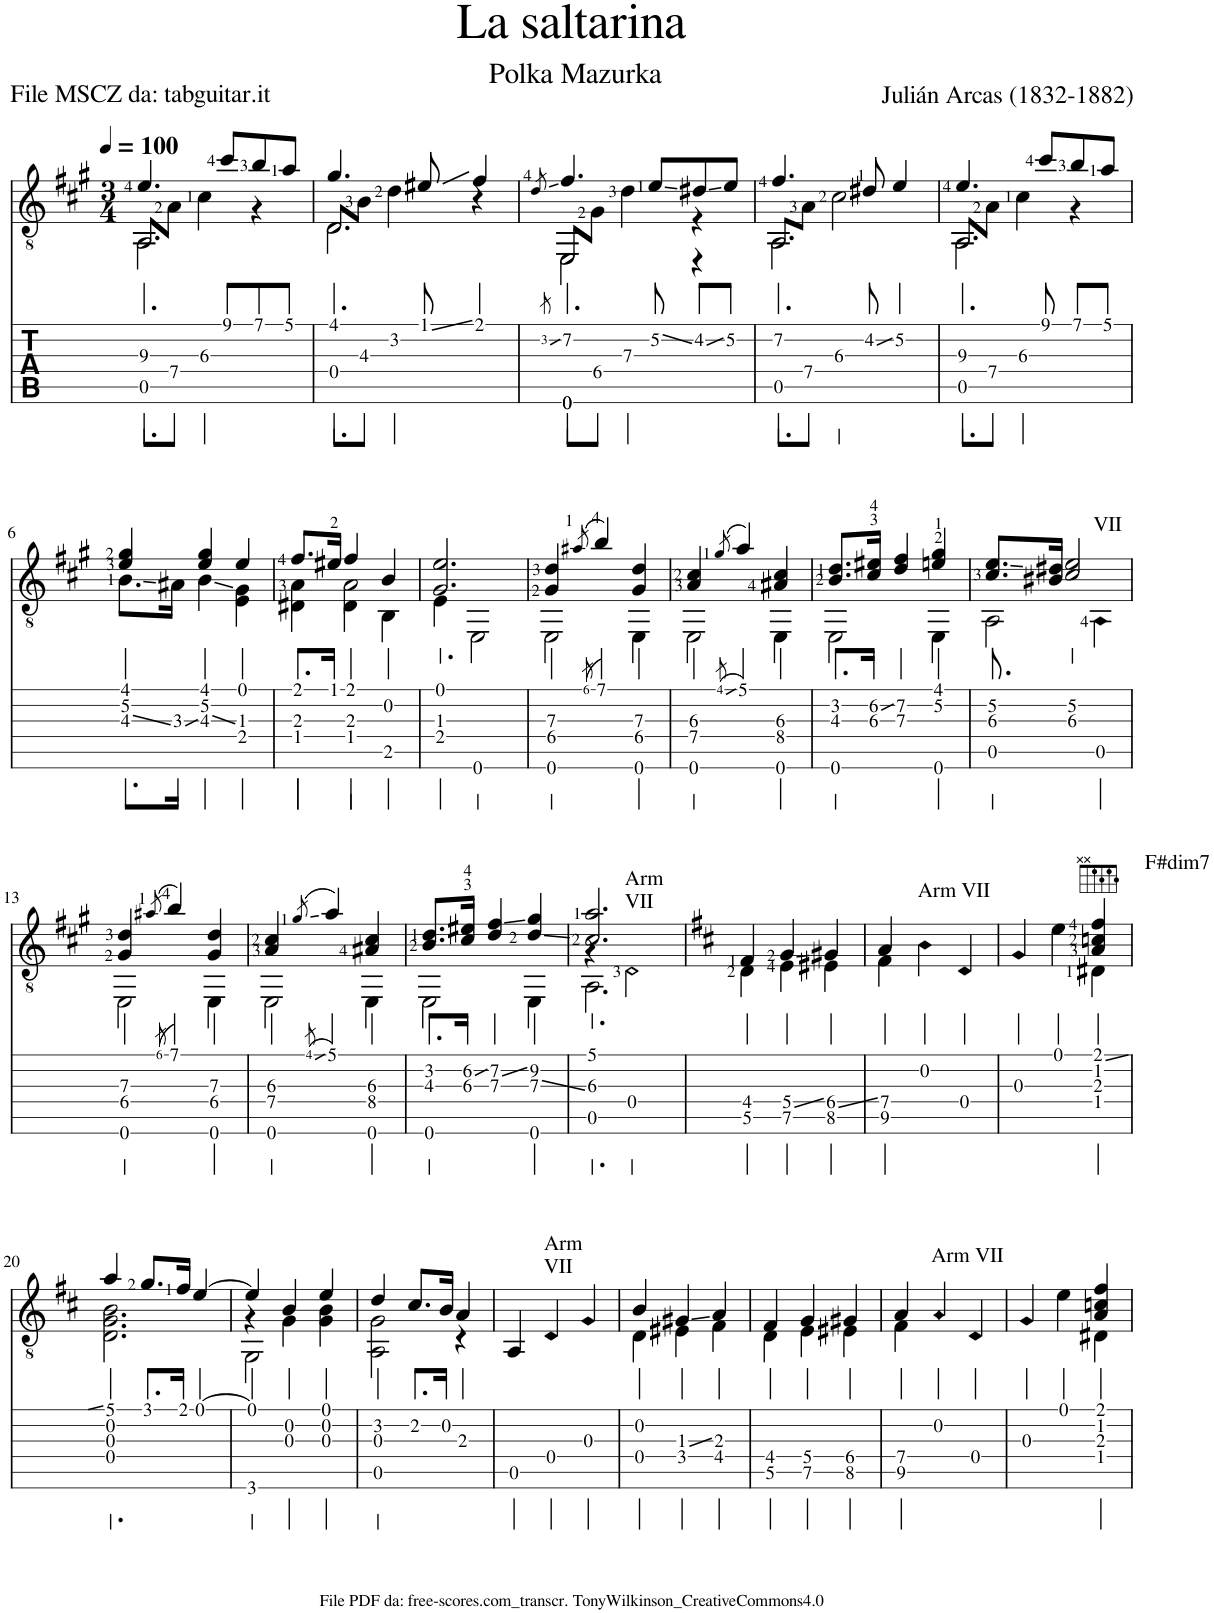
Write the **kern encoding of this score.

**kern	**kern
*part2	*part1
*staff2	*staff1
*I"Chitarra classica (Intavolatura)	*I"Guitar
*stria6	*
*	*clefGv2
*k[f#c#g#]	*k[f#c#g#]
*M3/4	*M3/4
*MM100	*MM100
=1	=1
*^	*^
!	!LO:N:head=open	!	!LO:N:head=open
*	*^	*	*^
4.e/	8AA\L	2.AA\	4.e/	8AA/L	2.AA\
.	8A\J	.	.	8A\J	.
.	4c#\	.	.	4c#\	.
8cc#/L	.	.	8cc#/L	.	.
8b/	4r	.	8b/	4r	.
8a/J	.	.	8a/J	.	.
=2	=2	=2	=2	=2	=2
!	!LO:N:head=open	!	!	!LO:N:head=open	!
4.g#/	8D\L	2.D\	4.g#/	8D/L	2.D\
.	8B\J	.	.	8B\J	.
.	4d\	.	.	4d\	.
8e#X/	.	.	8e#X/	.	.
4f#/	4r	.	4f#/	4r	.
=3	=3	=3	=3	=3	=3
8qd/	.	.	8qd/	.	.
!	!LO:N:head=open	!	!	!LO:N:head=open	!
4.f#/	8EE\L	2EE\	4.f#/	8EE/L	2EE\
.	8G#\J	.	.	8G#\J	.
.	4d\	.	.	4d\	.
8e/	.	.	8e/L	.	.
8d#X/L	4r	4r	8d#X/	4r	4r
8e/J	.	.	8e/J	.	.
=4	=4	=4	=4	=4	=4
!	!LO:N:head=open	!	!	!LO:N:head=open	!
4.f#/	8AA\L	2.AA\	4.f#/	8AA/L	2.AA\
.	8A\J	.	.	8A\J	.
.	2c#\	.	.	2c#\	.
8d#X/	.	.	8d#X/	.	.
4e/	.	.	4e/	.	.
=5	=5	=5	=5	=5	=5
!	!LO:N:head=open	!	!	!LO:N:head=open	!
4.e/	8AA\L	2.AA\	4.e/	8AA/L	2.AA\
.	8A\J	.	.	8A\J	.
.	4c#\	.	.	4c#\	.
8cc#/	.	.	8cc#/L	.	.
8b/L	4r	.	8b/	4r	.
8a/J	.	.	8a/J	.	.
*	*v	*v	*	*	*
*	*	*	*v	*v
!!LO:LB:g=z
=6	=6	=6	=6
4e/ 4g#/	8.B\L	4e/ 4g#/	8.B\L
.	16A#X\Jk	.	16A#X\Jk
4e/ 4g#/	4B\	4e/ 4g#/	4B\
4e/	4E\ 4G#\	4e/	4E\ 4G#\
=7	=7	=7	=7
*	*^	*	*^
8.f#/L	4A\	4D#X\	8.f#/L	4A\	4D#X\
16e#X/Jk	.	.	16e#X/Jk	.	.
4f#/	2A\	4D#\	4f#/	2A\	4D#\
4B/	.	4BB\	4B/	.	4BB\
*	*v	*v	*	*	*
*	*	*	*v	*v
=8	=8	=8	=8
2.G#/ 2.e/	4E\	2.G#/ 2.e/	4E\
.	2EE\	.	2EE\
=9	=9	=9	=9
4G#/ 4d/	2EE\	4G#/ 4d/	2EE\
(8qa#X/	.	(8qa#X/	.
4b/)	.	4b/)	.
4G#/ 4d/	4EE\	4G#/ 4d/	4EE\
=10	=10	=10	=10
4A/ 4c#/	2EE\	4A/ 4c#/	2EE\
(8qg#/	.	(8qg#/	.
4a/)	.	4a/)	.
4A#X/ 4c#/	4EE\	4A#X/ 4c#/	4EE\
=11	=11	=11	=11
8.B/ 8.d/L	2EE\	8.B/ 8.d/L	2EE\
16c#/ 16e#X/Jk	.	16c#/ 16e#X/Jk	.
4d/ 4f#/	.	4d/ 4f#/	.
4en/ 4g#/	4EE\	4en/ 4g#/	4EE\
=12	=12	=12	=12
8.c#/ 8.e/	2AA\	8.c#/ 8.e/L	2AA\
16r	.	16B#X/ 16d#X/Jk	.
2c#/ 2e/	.	2c#/ 2e/	.
!	!	!	!LO:TX:a:t=VII
.	4AA\	.	4AA\
!!LO:LB:g=z	!!
=13	=13	=13	=13
4G#/ 4d/	2EE\	4G#/ 4d/	2EE\
(8qa#X/	.	(8qa#X/	.
4b/)	.	4b/)	.
4G#/ 4d/	4EE\	4G#/ 4d/	4EE\
=14	=14	=14	=14
4A/ 4c#/	2EE\	4A/ 4c#/	2EE\
(8qg#/	.	(8qg#/	.
4a/)	.	4a/)	.
4A#X/ 4c#/	4EE\	4A#X/ 4c#/	4EE\
=15	=15	=15	=15
8.B/ 8.d/L	2EE\	8.B/ 8.d/L	2EE\
16c#/ 16e#X/Jk	.	16c#/ 16e#X/Jk	.
4d/ 4f#/	.	4d/ 4f#/	.
4d/ 4g#/	4EE\	4d/ 4g#/	4EE\
=16	=16	=16	=16
*	*^	*	*^
2.c#/ 2.a/	4r	2.AA\	2.c#/ 2.a/	4r	2.AA\
!	!	!	!	!LO:TX:a:t=Arm	!
!	!	!	!	!LO:TX:a:t=VII	!
.	2D\	.	.	2D\	.
*v	*v	*v	*	*	*
*	*v	*v	*v
=17	=17
*k[f#c#]	*k[f#c#]
*^	*^
4F#/	4D\	4F#/	4D\
4G/	4E\	4G/	4E\
4G#X/	4E#X\	4G#X/	4E#X\
=18	=18	=18	=18
4A/	4F#\	4A/	4F#\
!	!	!LO:TX:a:t=Arm VII	!
4B/	2ryy	4B\	2ryy
4D/	.	4D/	.
=19	=19	=19	=19
4G/	2ryy	4G/	2ryy
4e/	.	4e\	.
!	!	!LO:TX:a:t=F#dim7	!
4A/ 4cn/ 4f#/	4D#X\	4A/ 4cn/ 4f#/	4D#X\
!!LO:LB:g=z	!!
=20	=20	=20	=20
4a/	2.D\ 2.G\ 2.B\	4a/	2.D\ 2.G\ 2.B\
8.g/L	.	8.g/L	.
16f#/Jk	.	16f#/Jk	.
[4e/	.	[4e/	.
=21	=21	=21	=21
*	*^	*	*^
4e/]	4r	2GG\	4e/]	4r	2GG\
4B/	4G\	.	4B/	4G\	.
4e/	4G\ 4B\	4ryy	4e/	4G\ 4B\	4ryy
*	*v	*v	*	*	*
*	*	*	*v	*v
=22	=22	=22	=22
4d/	2AA\ 2G\	4d/	2AA\ 2G\
8.c#/L	.	8.c#/L	.
16B/Jk	.	16B/Jk	.
4A/	4r	4A/	4r
*v	*v	*	*
*	*v	*v
=23	=23
4AA\	4AA/
!	!LO:TX:a:t=Arm
!	!LO:TX:a:t=VII
4D\	4D/
4G\	4G/
=24	=24
*^	*^
4B/	4D\	4B/	4D\
4G#X/	4E#X\	4G#X/	4E#X\
4A/	4F#\	4A/	4F#\
=25	=25	=25	=25
4F#/	4D\	4F#/	4D\
4G/	4E\	4G/	4E\
4G#X/	4E#X\	4G#X/	4E#X\
=26	=26	=26	=26
4A/	4F#\	4A/	4F#\
!	!	!LO:TX:a:t=Arm VII	!
4B/	2ryy	4A/	2ryy
4D/	.	4D/	.
=27	=27	=27	=27
4G/	2ryy	4G/	2ryy
4e/	.	4e\	.
4A/ 4cn/ 4f#/	4D#X\	4A/ 4cn/ 4f#/	4D#X\
*v	*v	*	*
*	*v	*v
=	=
*-	*-
